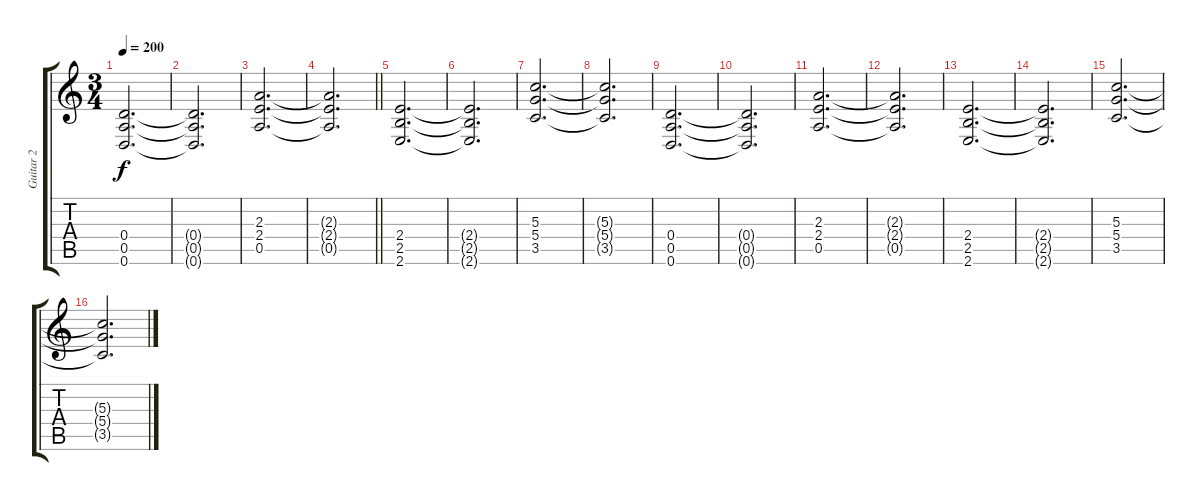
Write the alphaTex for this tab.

\track ("Guitar 2" "Guitar 2") {instrument distortionguitar}
\staff {score tabs}
\tuning (E4 B3 G3 D3 A2 D2) {hide}
\ts (3 4)
\tempo 200
\clef g2
\ks c
(0.4 0.5 0.6).2{d dy f} |
(0.4{t} 0.5{t} 0.6{t}).2{d} |
(2.3 2.4 0.5).2{d} |
\barLineRight lightlight
(2.3{t} 2.4{t} 0.5{t}).2{d} |
(2.4 2.5 2.6).2{d} |
(2.4{t} 2.5{t} 2.6{t}).2{d} |
(5.3 5.4 3.5).2{d} |
(5.3{t} 5.4{t} 3.5{t}).2{d} |
(0.4 0.5 0.6).2{d} |
(0.4{t} 0.5{t} 0.6{t}).2{d} |
(2.3 2.4 0.5).2{d} |
(2.3{t} 2.4{t} 0.5{t}).2{d} |
(2.4 2.5 2.6).2{d} |
(2.4{t} 2.5{t} 2.6{t}).2{d} |
(5.3 5.4 3.5).2{d} |
(5.3{t} 5.4{t} 3.5{t}).2{d}
